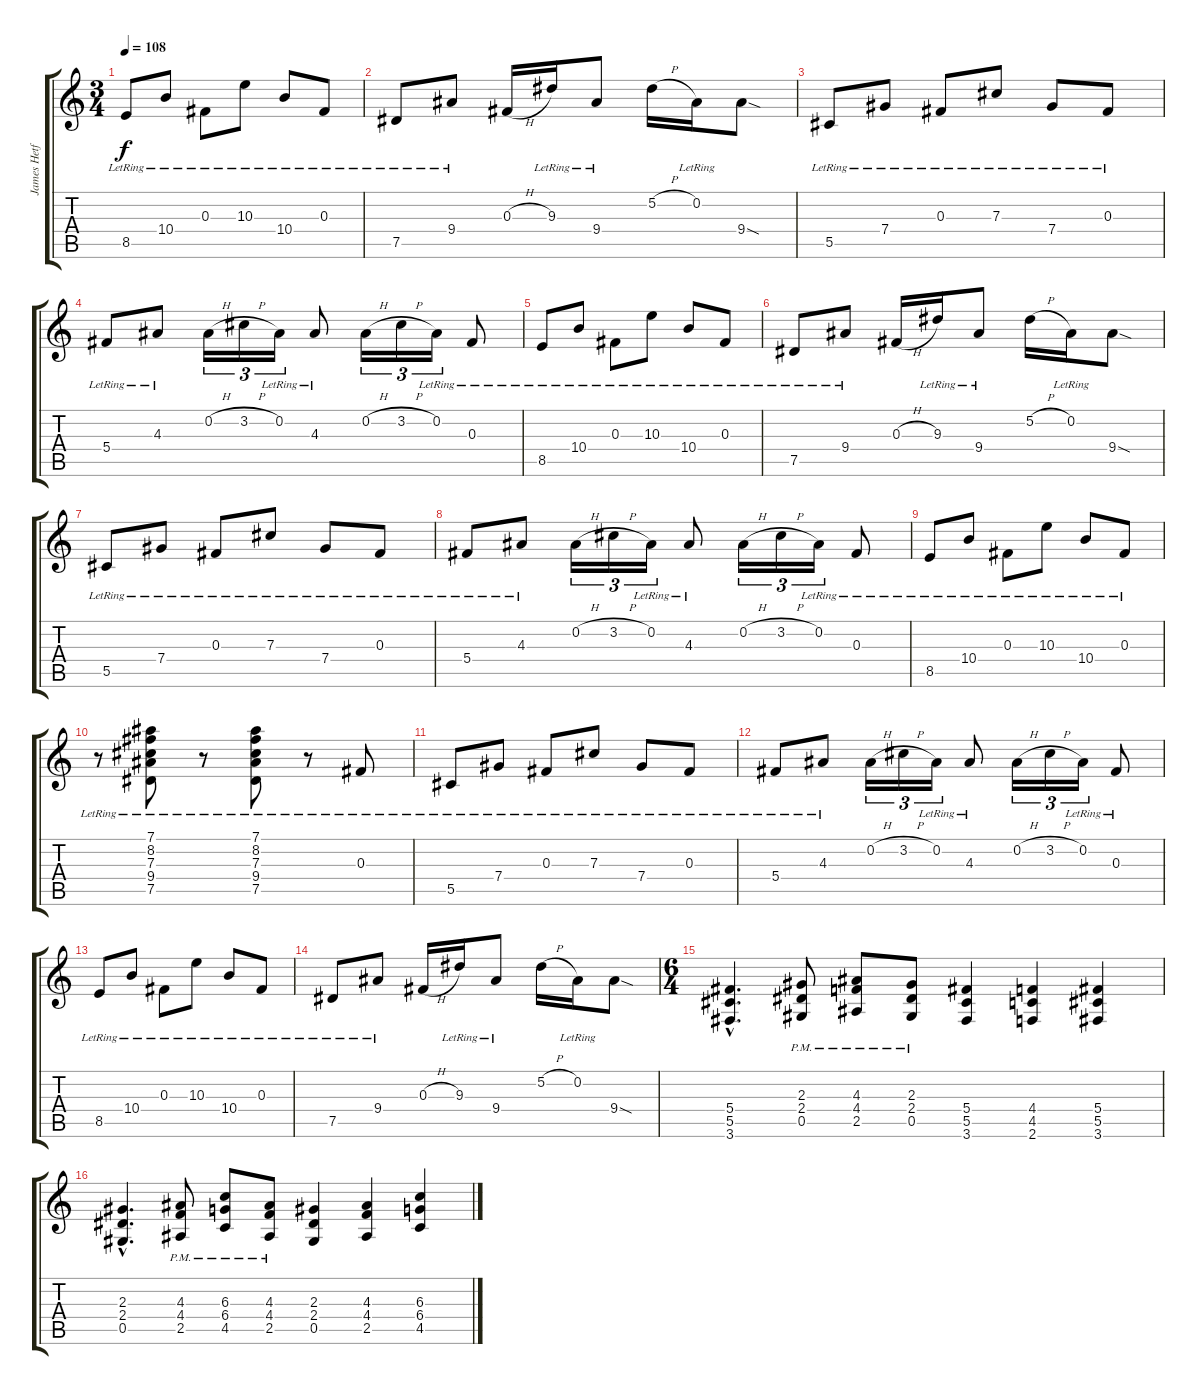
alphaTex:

\track ("James Hetfield (Guitar)" "James Hetf") {instrument electricguitarclean}
\staff {score tabs}
\tuning (Eb4 Bb3 Gb3 Db3 Ab2 Eb2) {hide}
\ts (3 4)
\tempo 108
\clef g2
\ks c
8.5{lr}.8{dy f} 10.4{lr}.8 0.3{lr}.8 10.3{lr}.8 10.4{lr}.8 0.3{lr}.8 |
7.5{lr}.8 9.4{lr}.8 0.3{h}.16 9.3{lr}.16 9.4{lr}.8 5.2{h}.16 0.2{lr}.16 9.4{sod}.8 |
5.5{lr}.8 7.4{lr}.8 0.3{lr}.8 7.3{lr}.8 7.4{lr}.8 0.3{lr}.8 |
5.4{lr}.8 4.3{lr}.8 0.2{h}.16{tu (3 2)} 3.2{h}.16{tu (3 2)} 0.2{lr}.16{tu (3 2)} 4.3{lr}.8 0.2{h}.16{tu (3 2)} 3.2{h}.16{tu (3 2)} 0.2{lr}.16{tu (3 2)} 0.3{lr}.8 |
8.5{lr}.8 10.4{lr}.8 0.3{lr}.8 10.3{lr}.8 10.4{lr}.8 0.3{lr}.8 |
7.5{lr}.8 9.4{lr}.8 0.3{h}.16 9.3{lr}.16 9.4{lr}.8 5.2{h}.16 0.2{lr}.16 9.4{sod}.8 |
5.5{lr}.8 7.4{lr}.8 0.3{lr}.8 7.3{lr}.8 7.4{lr}.8 0.3{lr}.8 |
5.4{lr}.8 4.3{lr}.8 0.2{h}.16{tu (3 2)} 3.2{h}.16{tu (3 2)} 0.2{lr}.16{tu (3 2)} 4.3{lr}.8 0.2{h}.16{tu (3 2)} 3.2{h}.16{tu (3 2)} 0.2{lr}.16{tu (3 2)} 0.3{lr}.8 |
8.5{lr}.8 10.4{lr}.8 0.3{lr}.8 10.3{lr}.8 10.4{lr}.8 0.3{lr}.8 |
r.8 (7.1{lr} 8.2{lr} 7.3{lr} 9.4{lr} 7.5{lr}).8 r.8 (7.1{lr} 8.2{lr} 7.3{lr} 9.4{lr} 7.5{lr}).8 r.8 0.3{lr}.8 |
5.5{lr}.8 7.4{lr}.8 0.3{lr}.8 7.3{lr}.8 7.4{lr}.8 0.3{lr}.8 |
5.4{lr}.8 4.3{lr}.8 0.2{h}.16{tu (3 2)} 3.2{h}.16{tu (3 2)} 0.2{lr}.16{tu (3 2)} 4.3{lr}.8 0.2{h}.16{tu (3 2)} 3.2{h}.16{tu (3 2)} 0.2{lr}.16{tu (3 2)} 0.3{lr}.8 |
8.5{lr}.8 10.4{lr}.8 0.3{lr}.8 10.3{lr}.8 10.4{lr}.8 0.3{lr}.8 |
7.5{lr}.8 9.4{lr}.8 0.3{h}.16 9.3{lr}.16 9.4{lr}.8 5.2{h}.16 0.2{lr}.16 9.4{sod}.8 |
\ts (6 4)
(5.4{hac} 5.5{hac} 3.6{hac}).4{d balance 0 instrument distortionguitar} (2.3{pm} 2.4{pm} 0.5{pm}).8 (4.3{pm} 4.4{pm} 2.5{pm}).8 (2.3{pm} 2.4{pm} 0.5{pm}).8 (5.4 5.5 3.6).4 (4.4 4.5 2.6).4 (5.4 5.5 3.6).4 |
(2.3{hac} 2.4{hac} 0.5{hac}).4{d} (4.3{pm} 4.4{pm} 2.5{pm}).8 (6.3{pm} 6.4{pm} 4.5{pm}).8 (4.3{pm} 4.4{pm} 2.5{pm}).8 (2.3 2.4 0.5).4 (4.3 4.4 2.5).4 (6.3 6.4 4.5).4
